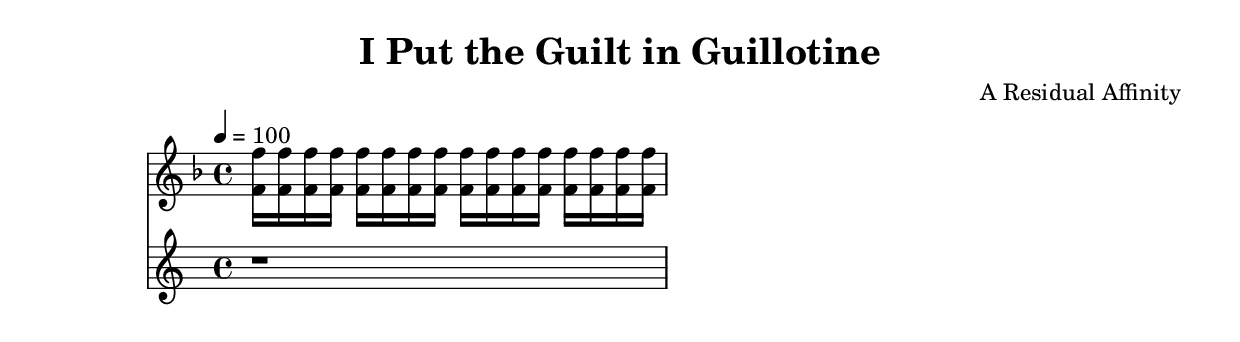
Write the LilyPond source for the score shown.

\header {
  title = "I Put the Guilt in Guillotine"
  composer = "A Residual Affinity"
}

\score {  <<
    \new staff {
    \clef treble \tempo 4 = 100 \key d \minor 
    
    <f' f''>16 <f' f''> <f' f''> <f' f''>   <f' f''> <f' f''> <f' f''> <f' f''> 
    <f' f''> <f' f''> <f' f''> <f' f''>   <f' f''> <f' f''> <f' f''> <f' f''>
     % ba dodododaa

  
    }
    
  \relative c' 
  {
  
    r1
  }

  >>
  \layout {}
  \midi {}
}